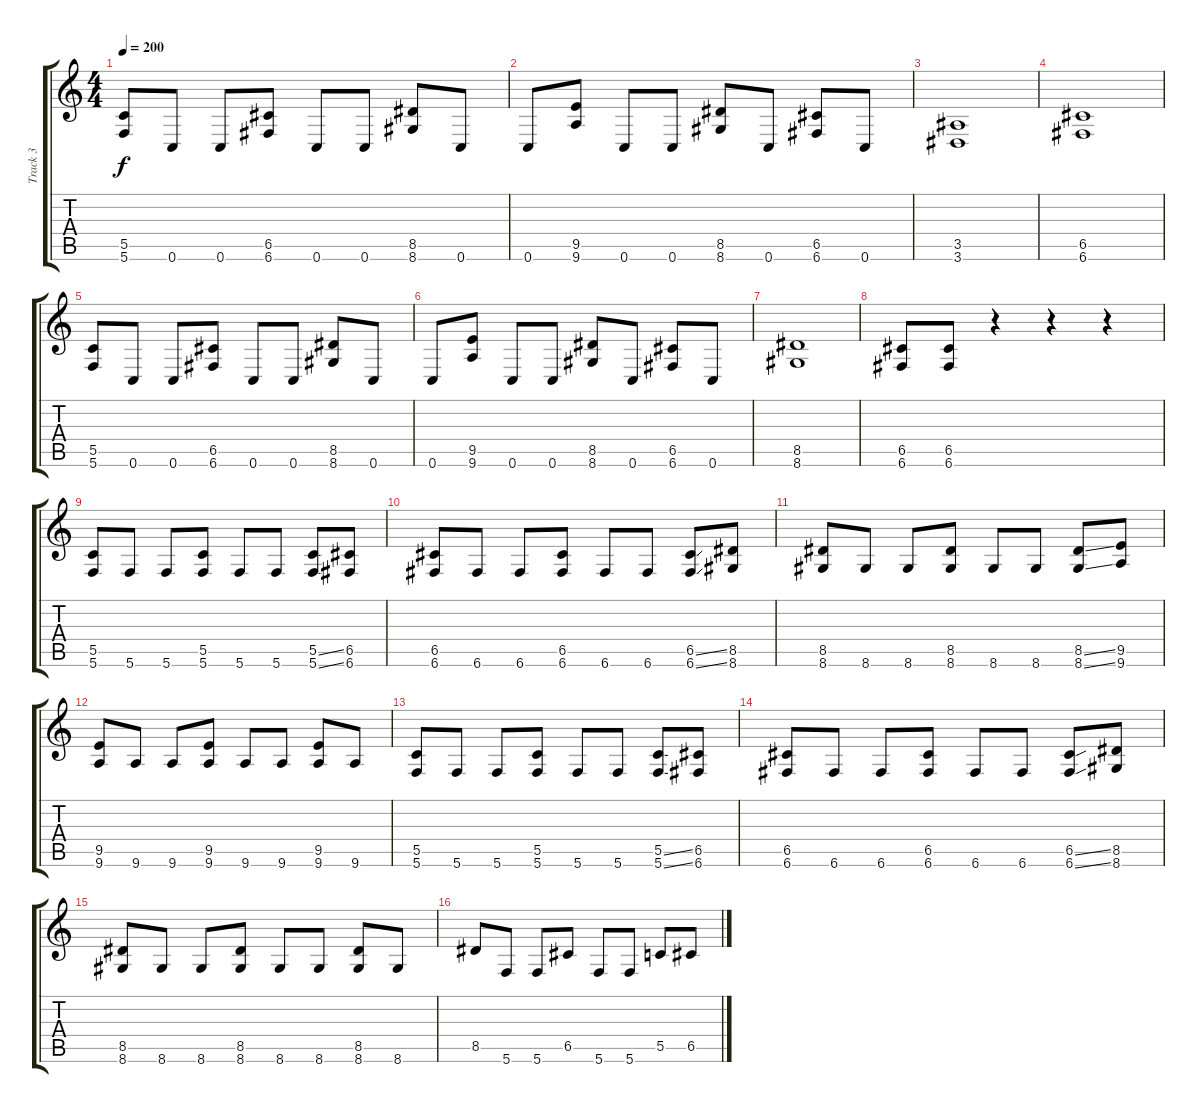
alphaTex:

\track ("Track 3" "Track 3") {instrument distortionguitar}
\staff {score tabs}
\tuning (D4 A3 F3 C3 G2 C2) {hide}
\ts (4 4)
\tempo 200
\clef g2
\ks c
(5.5 5.6).8{dy f} 0.6.8 0.6.8 (6.5 6.6).8 0.6.8 0.6.8 (8.5 8.6).8 0.6.8 |
0.6.8 (9.5 9.6).8 0.6.8 0.6.8 (8.5 8.6).8 0.6.8 (6.5 6.6).8 0.6.8 |
(3.5 3.6).1 |
(6.5 6.6).1 |
(5.5 5.6).8 0.6.8 0.6.8 (6.5 6.6).8 0.6.8 0.6.8 (8.5 8.6).8 0.6.8 |
0.6.8 (9.5 9.6).8 0.6.8 0.6.8 (8.5 8.6).8 0.6.8 (6.5 6.6).8 0.6.8 |
(8.5 8.6).1 |
(6.5 6.6).8 (6.5 6.6).8 r.4 r.4 r.4 |
(5.5 5.6).8 5.6.8 5.6.8 (5.5 5.6).8 5.6.8 5.6.8 (5.5{ss} 5.6{ss}).8 (6.5 6.6).8 |
(6.5 6.6).8 6.6.8 6.6.8 (6.5 6.6).8 6.6.8 6.6.8 (6.5{ss} 6.6{ss}).8 (8.5 8.6).8 |
(8.5 8.6).8 8.6.8 8.6.8 (8.5 8.6).8 8.6.8 8.6.8 (8.5{ss} 8.6{ss}).8 (9.5 9.6).8 |
(9.5 9.6).8 9.6.8 9.6.8 (9.5 9.6).8 9.6.8 9.6.8 (9.5 9.6).8 9.6.8 |
(5.5 5.6).8 5.6.8 5.6.8 (5.5 5.6).8 5.6.8 5.6.8 (5.5{ss} 5.6{ss}).8 (6.5 6.6).8 |
(6.5 6.6).8 6.6.8 6.6.8 (6.5 6.6).8 6.6.8 6.6.8 (6.5{ss} 6.6{ss}).8 (8.5 8.6).8 |
(8.5 8.6).8 8.6.8 8.6.8 (8.5 8.6).8 8.6.8 8.6.8 (8.5 8.6).8 8.6.8 |
8.5.8 5.6.8 5.6.8 6.5.8 5.6.8 5.6.8 5.5.8 6.5.8
